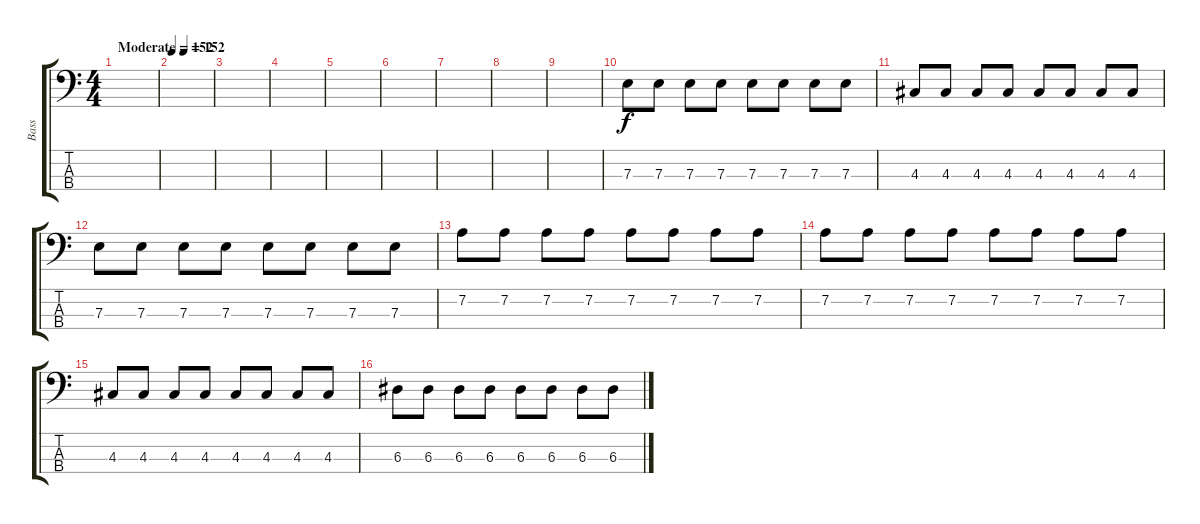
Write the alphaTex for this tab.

\track ("Bass" "Bass") {instrument electricbassfinger}
\staff {score tabs}
\tuning (G2 D2 A1 E1) {hide}
\ts (4 4)
\tempo (152 "Moderate")
\clef f4
\ks c
|
\tempo 152
|
|
|
|
|
|
|
|
7.3.8 7.3.8 7.3.8 7.3.8 7.3.8 7.3.8 7.3.8 7.3.8 |
4.3.8 4.3.8 4.3.8 4.3.8 4.3.8 4.3.8 4.3.8 4.3.8 |
7.3.8 7.3.8 7.3.8 7.3.8 7.3.8 7.3.8 7.3.8 7.3.8 |
7.2.8 7.2.8 7.2.8 7.2.8 7.2.8 7.2.8 7.2.8 7.2.8 |
7.2.8 7.2.8 7.2.8 7.2.8 7.2.8 7.2.8 7.2.8 7.2.8 |
4.3.8 4.3.8 4.3.8 4.3.8 4.3.8 4.3.8 4.3.8 4.3.8 |
6.3.8 6.3.8 6.3.8 6.3.8 6.3.8 6.3.8 6.3.8 6.3.8
